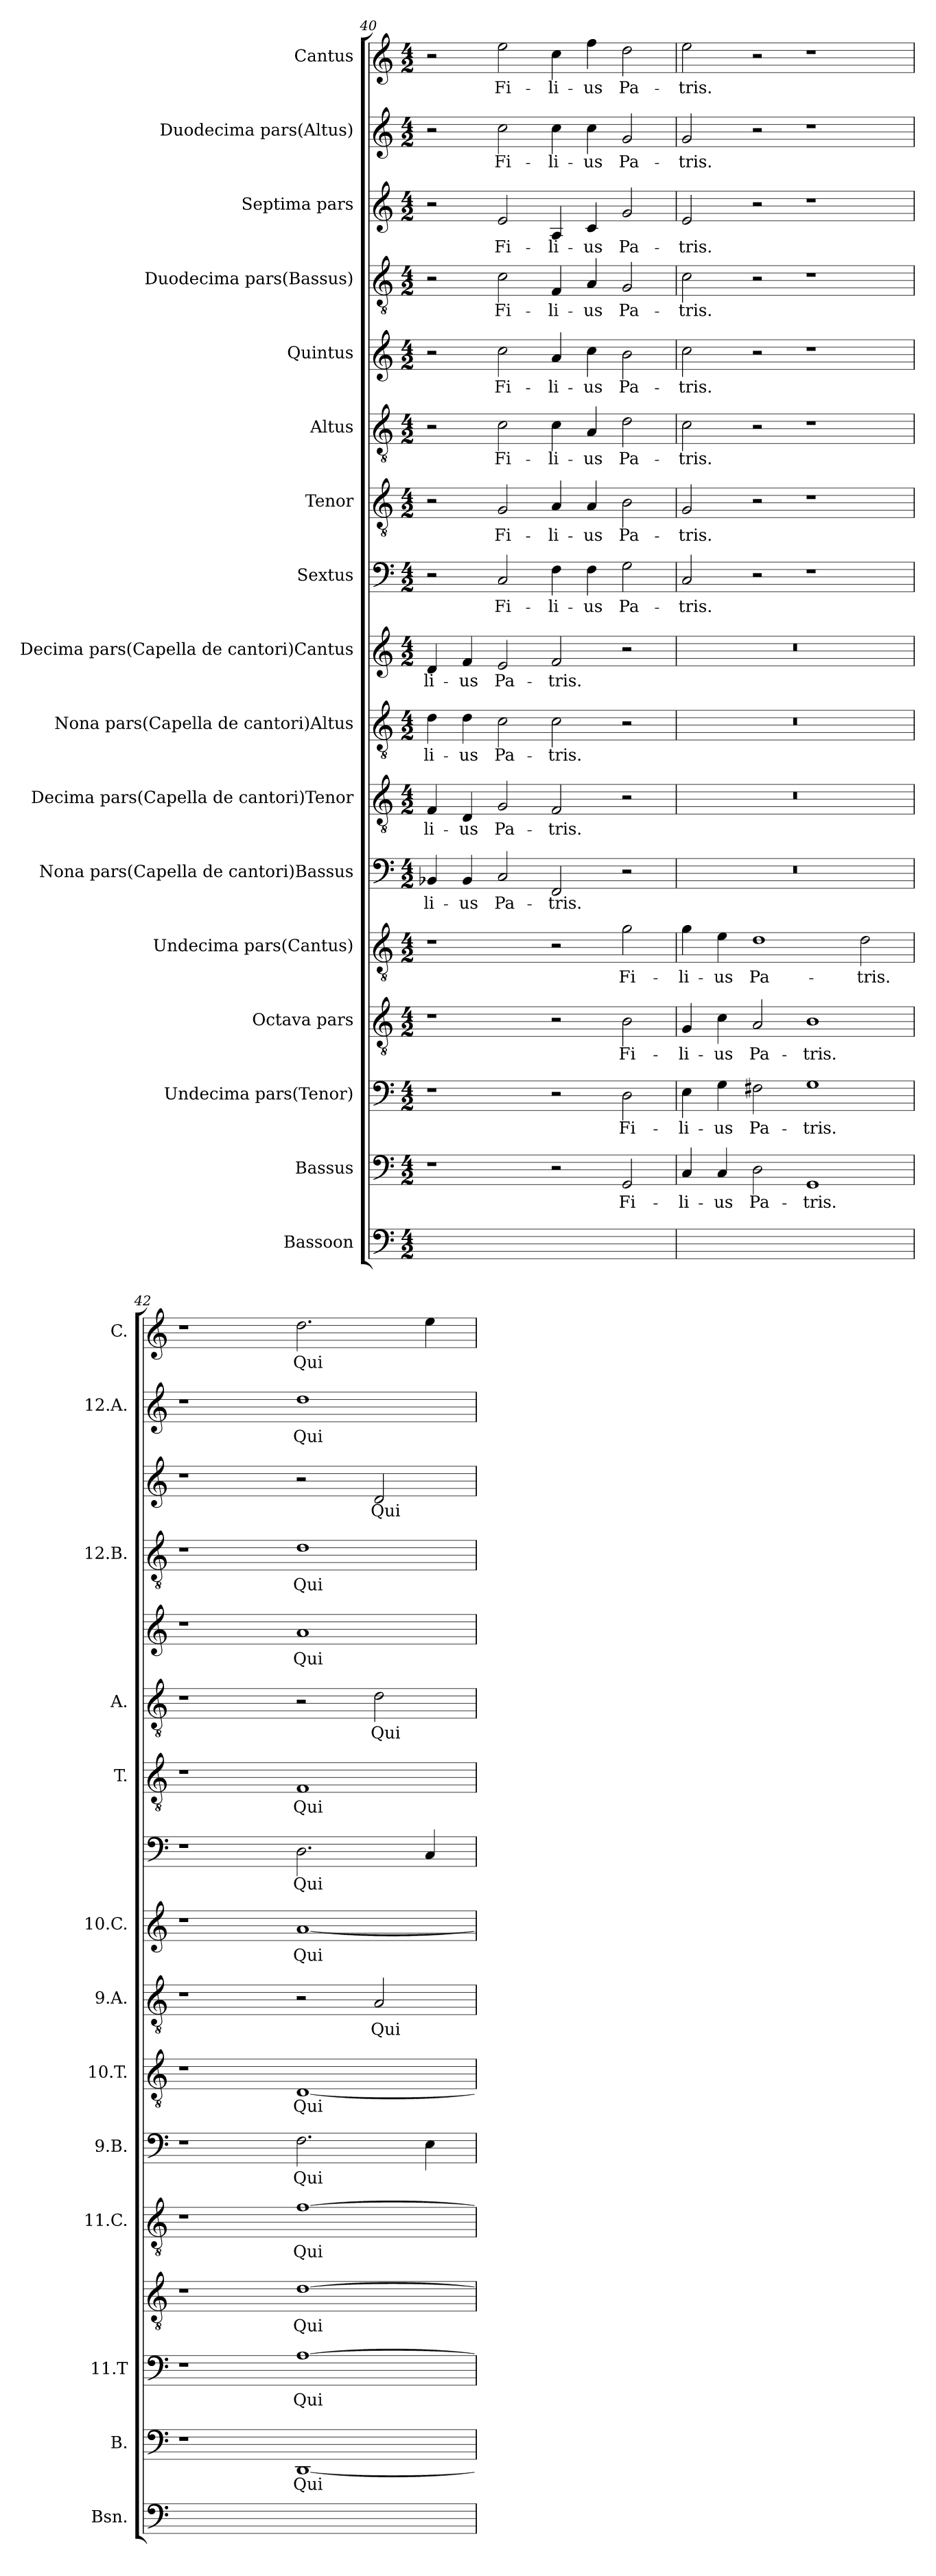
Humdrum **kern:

**kern	**text	**kern	**text	**kern	**text	**kern	**text	**kern	**text	**kern	**text	**kern	**text	**kern	**text	**kern	**text	**kern	**text	**kern	**text	**kern	**text	**kern	**text	**kern	**text	**kern	**text	**kern	**text	**kern	**text
*part17	*part17	*part16	*part16	*part15	*part15	*part14	*part14	*part13	*part13	*part12	*part12	*part11	*part11	*part10	*part10	*part9	*part9	*part8	*part8	*part7	*part7	*part6	*part6	*part5	*part5	*part4	*part4	*part3	*part3	*part2	*part2	*part1	*part1
*staff17	*staff17	*staff16	*staff16	*staff15	*staff15	*staff14	*staff14	*staff13	*staff13	*staff12	*staff12	*staff11	*staff11	*staff10	*staff10	*staff9	*staff9	*staff8	*staff8	*staff7	*staff7	*staff6	*staff6	*staff5	*staff5	*staff4	*staff4	*staff3	*staff3	*staff2	*staff2	*staff1	*staff1
*I"Bassoon	*	*I"Bassus	*	*I"Undecima pars(Tenor)	*	*I"Octava pars	*	*I"Undecima pars(Cantus)	*	*I"Nona pars(Capella de cantori)Bassus	*	*I"Decima pars(Capella de cantori)Tenor	*	*I"Nona pars(Capella de cantori)Altus	*	*I"Decima pars(Capella de cantori)Cantus	*	*I"Sextus	*	*I"Tenor	*	*I"Altus	*	*I"Quintus	*	*I"Duodecima pars(Bassus)	*	*I"Septima pars	*	*I"Duodecima pars(Altus)	*	*I"Cantus	*
*I'Bsn.	*	*I'B.	*	*I'11.T	*	*	*	*I'11.C.	*	*I'9.B.	*	*I'10.T.	*	*I'9.A.	*	*I'10.C.	*	*	*	*I'T.	*	*I'A.	*	*	*	*I'12.B.	*	*	*	*I'12.A.	*	*I'C.	*
*clefF4	*	*clefF4	*	*clefF4	*	*clefGv2	*	*clefGv2	*	*clefF4	*	*clefGv2	*	*clefGv2	*	*clefG2	*	*clefF4	*	*clefGv2	*	*clefGv2	*	*clefG2	*	*clefGv2	*	*clefG2	*	*clefG2	*	*clefG2	*
*	*	*	*	*	*	*ITrd7c12	*	*ITrd7c12	*	*	*	*ITrd7c12	*	*ITrd7c12	*	*	*	*	*	*ITrd7c12	*	*ITrd7c12	*	*	*	*ITrd7c12	*	*	*	*	*	*	*
*k[]	*	*k[]	*	*k[]	*	*k[]	*	*k[]	*	*k[]	*	*k[]	*	*k[]	*	*k[]	*	*k[]	*	*k[]	*	*k[]	*	*k[]	*	*k[]	*	*k[]	*	*k[]	*	*k[]	*
*a:	*	*a:	*	*a:	*	*a:	*	*a:	*	*a:	*	*a:	*	*a:	*	*a:	*	*a:	*	*a:	*	*a:	*	*a:	*	*a:	*	*a:	*	*a:	*	*a:	*
*M4/2	*	*M4/2	*	*M4/2	*	*M4/2	*	*M4/2	*	*M4/2	*	*M4/2	*	*M4/2	*	*M4/2	*	*M4/2	*	*M4/2	*	*M4/2	*	*M4/2	*	*M4/2	*	*M4/2	*	*M4/2	*	*M4/2	*
=40	=40	=40	=40	=40	=40	=40	=40	=40	=40	=40	=40	=40	=40	=40	=40	=40	=40	=40	=40	=40	=40	=40	=40	=40	=40	=40	=40	=40	=40	=40	=40	=40	=40
!	!	!	!	!	!	!	!	!	!	!	!LO:LY:b	!	!LO:LY:b	!	!LO:LY:b	!	!LO:LY:b	!	!	!	!	!	!	!	!	!	!	!	!	!	!	!	!
1ryy	.	1r	.	1r	.	1r	.	1r	.	4BB-X/	-li-	4FF/	-li-	4D\	-li-	4d/	-li-	2r	.	2r	.	2r	.	2r	.	2r	.	2r	.	2r	.	2r	.
!	!	!	!	!	!	!	!	!	!	!	!LO:LY:b	!	!LO:LY:b	!	!LO:LY:b	!	!LO:LY:b	!	!	!	!	!	!	!	!	!	!	!	!	!	!	!	!
.	.	.	.	.	.	.	.	.	.	4BB-/	-us	4DD/	-us	4D\	-us	4f/	-us	.	.	.	.	.	.	.	.	.	.	.	.	.	.	.	.
!	!	!	!	!	!	!	!	!	!	!	!LO:LY:b	!	!LO:LY:b	!	!LO:LY:b	!	!LO:LY:b	!	!LO:LY:b	!	!LO:LY:b	!	!LO:LY:b	!	!LO:LY:b	!	!LO:LY:b	!	!LO:LY:b	!	!LO:LY:b	!	!LO:LY:b
.	.	.	.	.	.	.	.	.	.	2C/	Pa-	2GG/	Pa-	2C\	Pa-	2e/	Pa-	2C/	Fi-	2GG/	Fi-	2C\	Fi-	2cc\	Fi-	2C\	Fi-	2e/	Fi-	2cc\	Fi-	2ee\	Fi-
!	!	!	!	!	!	!	!	!	!	!	!LO:LY:b	!	!LO:LY:b	!	!LO:LY:b	!	!LO:LY:b	!	!LO:LY:b	!	!LO:LY:b	!	!LO:LY:b	!	!LO:LY:b	!	!LO:LY:b	!	!LO:LY:b	!	!LO:LY:b	!	!LO:LY:b
2ryy	.	2r	.	2r	.	2r	.	2r	.	2FF/	-tris.	2FF/	-tris.	2C\	-tris.	2f/	-tris.	4F\	-li-	4AA/	-li-	4C\	-li-	4a/	-li-	4FF/	-li-	4A/	-li-	4cc\	-li-	4cc\	-li-
!	!	!	!	!	!	!	!	!	!	!	!	!	!	!	!	!	!	!	!LO:LY:b	!	!LO:LY:b	!	!LO:LY:b	!	!LO:LY:b	!	!LO:LY:b	!	!LO:LY:b	!	!LO:LY:b	!	!LO:LY:b
.	.	.	.	.	.	.	.	.	.	.	.	.	.	.	.	.	.	4F\	-us	4AA/	-us	4AA/	-us	4cc\	-us	4AA/	-us	4c/	-us	4cc\	-us	4ff\	-us
!	!	!	!LO:LY:b	!	!LO:LY:b	!	!LO:LY:b	!	!LO:LY:b	!	!	!	!	!	!	!	!	!	!LO:LY:b	!	!LO:LY:b	!	!LO:LY:b	!	!LO:LY:b	!	!LO:LY:b	!	!LO:LY:b	!	!LO:LY:b	!	!LO:LY:b
2GG/yy	Fi-	2GG/	Fi-	2D\	Fi-	2BB\	Fi-	2G\	Fi-	2r	.	2r	.	2r	.	2r	.	2G\	Pa-	2BB\	Pa-	2D\	Pa-	2b\	Pa-	2GG/	Pa-	2g/	Pa-	2g/	Pa-	2dd\	Pa-
=41	=41	=41	=41	=41	=41	=41	=41	=41	=41	=41	=41	=41	=41	=41	=41	=41	=41	=41	=41	=41	=41	=41	=41	=41	=41	=41	=41	=41	=41	=41	=41	=41	=41
!	!	!	!LO:LY:b	!	!LO:LY:b	!	!LO:LY:b	!	!LO:LY:b	!LO:N:vis=1	!	!LO:N:vis=1	!	!LO:N:vis=1	!	!LO:N:vis=1	!	!	!LO:LY:b	!	!LO:LY:b	!	!LO:LY:b	!	!LO:LY:b	!	!LO:LY:b	!	!LO:LY:b	!	!LO:LY:b	!	!LO:LY:b
4C/yy	-li-	4C/	-li-	4E\	-li-	4GG/	-li-	4G\	-li-	0r	.	0r	.	0r	.	0r	.	2C/	-tris.	2GG/	-tris.	2C\	-tris.	2cc\	-tris.	2C\	-tris.	2e/	-tris.	2g/	-tris.	2ee\	-tris.
!	!	!	!LO:LY:b	!	!LO:LY:b	!	!LO:LY:b	!	!LO:LY:b	!	!	!	!	!	!	!	!	!	!	!	!	!	!	!	!	!	!	!	!	!	!	!	!
4C/yy	-us	4C/	-us	4G\	-us	4C\	-us	4E\	-us	.	.	.	.	.	.	.	.	.	.	.	.	.	.	.	.	.	.	.	.	.	.	.	.
!	!	!	!LO:LY:b	!	!LO:LY:b	!	!LO:LY:b	!	!LO:LY:b	!	!	!	!	!	!	!	!	!	!	!	!	!	!	!	!	!	!	!	!	!	!	!	!
2D\yy	Pa-	2D\	Pa-	2F#X\	Pa-	2AA/	Pa-	1D	Pa-	.	.	.	.	.	.	.	.	2r	.	2r	.	2r	.	2r	.	2r	.	2r	.	2r	.	2r	.
!	!	!	!LO:LY:b	!	!LO:LY:b	!	!LO:LY:b	!	!	!	!	!	!	!	!	!	!	!	!	!	!	!	!	!	!	!	!	!	!	!	!	!	!
1GGyy	-tris.	1GG	-tris.	1G	-tris.	1BB	-tris.	.	.	.	.	.	.	.	.	.	.	1r	.	1r	.	1r	.	1r	.	1r	.	1r	.	1r	.	1r	.
!	!	!	!	!	!	!	!	!	!LO:LY:b	!	!	!	!	!	!	!	!	!	!	!	!	!	!	!	!	!	!	!	!	!	!	!	!
.	.	.	.	.	.	.	.	2D\	-tris.	.	.	.	.	.	.	.	.	.	.	.	.	.	.	.	.	.	.	.	.	.	.	.	.
=42	=42	=42	=42	=42	=42	=42	=42	=42	=42	=42	=42	=42	=42	=42	=42	=42	=42	=42	=42	=42	=42	=42	=42	=42	=42	=42	=42	=42	=42	=42	=42	=42	=42
1ryy	.	1r	.	1r	.	1r	.	1r	.	1r	.	1r	.	1r	.	1r	.	1r	.	1r	.	1r	.	1r	.	1r	.	1r	.	1r	.	1r	.
!	!	!	!LO:LY:b	!	!LO:LY:b	!	!LO:LY:b	!	!LO:LY:b	!	!LO:LY:b	!	!LO:LY:b	!	!	!	!LO:LY:b	!	!LO:LY:b	!	!LO:LY:b	!	!	!	!LO:LY:b	!	!LO:LY:b	!	!	!	!LO:LY:b	!	!LO:LY:b
[<1DDyy	Qui	[<1DD	Qui	[>1A	Qui	[>1D	Qui	[>1F	Qui	2.F\	Qui	[<1DD	Qui	2r	.	[<1a	Qui	2.D\	Qui	1FF	Qui	2r	.	1a	Qui	1D	Qui	2r	.	1dd	Qui	2.dd\	Qui
!	!	!	!	!	!	!	!	!	!	!	!	!	!	!	!LO:LY:b	!	!	!	!	!	!	!	!LO:LY:b	!	!	!	!	!	!LO:LY:b	!	!	!	!
.	.	.	.	.	.	.	.	.	.	.	.	.	.	2AA/	Qui	.	.	.	.	.	.	2D\	Qui	.	.	.	.	2d/	Qui	.	.	.	.
.	.	.	.	.	.	.	.	.	.	4E\	.	.	.	.	.	.	.	4C/	.	.	.	.	.	.	.	.	.	.	.	.	.	4ee\	.
=	=	=	=	=	=	=	=	=	=	=	=	=	=	=	=	=	=	=	=	=	=	=	=	=	=	=	=	=	=	=	=	=	=
*-	*-	*-	*-	*-	*-	*-	*-	*-	*-	*-	*-	*-	*-	*-	*-	*-	*-	*-	*-	*-	*-	*-	*-	*-	*-	*-	*-	*-	*-	*-	*-	*-	*-
